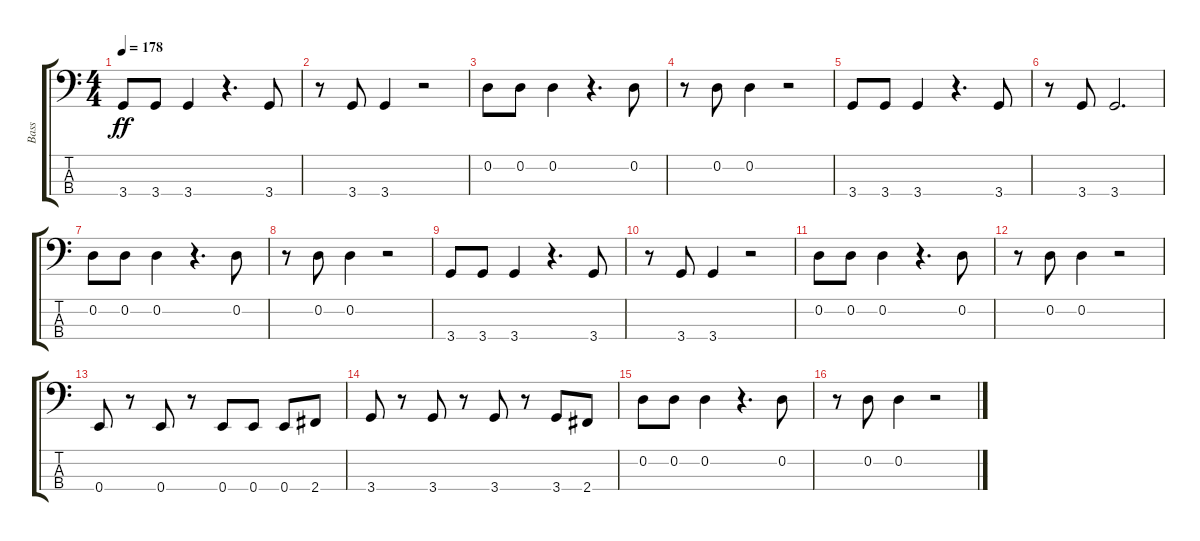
\track ("Bass" "Bass") {instrument electricbassfinger}
\staff {score tabs}
\tuning (G2 D2 A1 E1) {hide}
\ts (4 4)
\tempo 178
\clef f4
\ks c
3.4.8{dy ff} 3.4.8 3.4.4 r.4{d} 3.4.8 |
r.8 3.4.8 3.4.4 r.2 |
0.2.8 0.2.8 0.2.4 r.4{d} 0.2.8 |
r.8 0.2.8 0.2.4 r.2 |
3.4.8 3.4.8 3.4.4 r.4{d} 3.4.8 |
r.8 3.4.8 3.4.2{d} |
0.2.8 0.2.8 0.2.4 r.4{d} 0.2.8 |
r.8 0.2.8 0.2.4 r.2 |
3.4.8 3.4.8 3.4.4 r.4{d} 3.4.8 |
r.8 3.4.8 3.4.4 r.2 |
0.2.8 0.2.8 0.2.4 r.4{d} 0.2.8 |
r.8 0.2.8 0.2.4 r.2 |
0.4.8 r.8 0.4.8 r.8 0.4.8 0.4.8 0.4.8 2.4.8 |
3.4.8 r.8 3.4.8 r.8 3.4.8 r.8 3.4.8 2.4.8 |
0.2.8 0.2.8 0.2.4 r.4{d} 0.2.8 |
r.8 0.2.8 0.2.4 r.2
